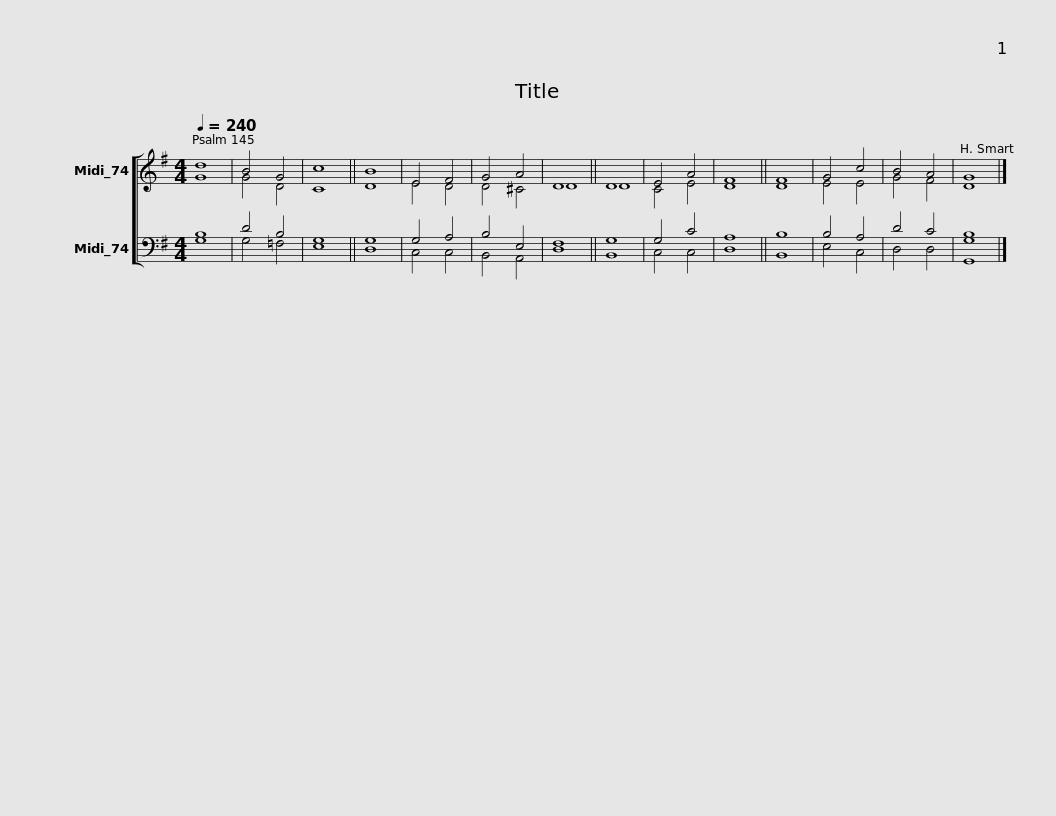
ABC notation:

X:1
%%score [ ( 1 2 ) ( 3 4 ) ]
L:1/8
Q:1/4=240
M:4/4
I:linebreak $
K:G
V:1 treble
V:2 treble
V:3 bass
V:4 bass
V:1
 d8 | B4 G4 | c8 || B8 | E4 F4 | %5
 G4 A4 | D8 || D8 | E4 A4 | F8 || %10
 F8 | G4 c4 | B4 A4 | G8 |] %14
V:2
 G8 | G4 D4 | C8 || D8 | E4 D4 | %5
 D4 ^C4 | D8 || D8 | C4 E4 | D8 || %10
 D8 | E4 E4 | G4 F4 | D8 |] %14
V:3
 B,8 | D4 B,4 | G,8 || G,8 | G,4 A,4 | %5
 B,4 E,4 | F,8 || G,8 | G,4 C4 | A,8 || %10
 B,8 | B,4 A,4 | D4 C4 | B,8 |] %14
V:4
 G,8 | G,4 =F,4 | E,8 || D,8 | C,4 C,4 | %5
 B,,4 A,,4 | D,8 || B,,8 | C,4 C,4 | D,8 || %10
 B,,8 | E,4 C,4 | D,4 D,4 | [G,,G,]8 |] %14
